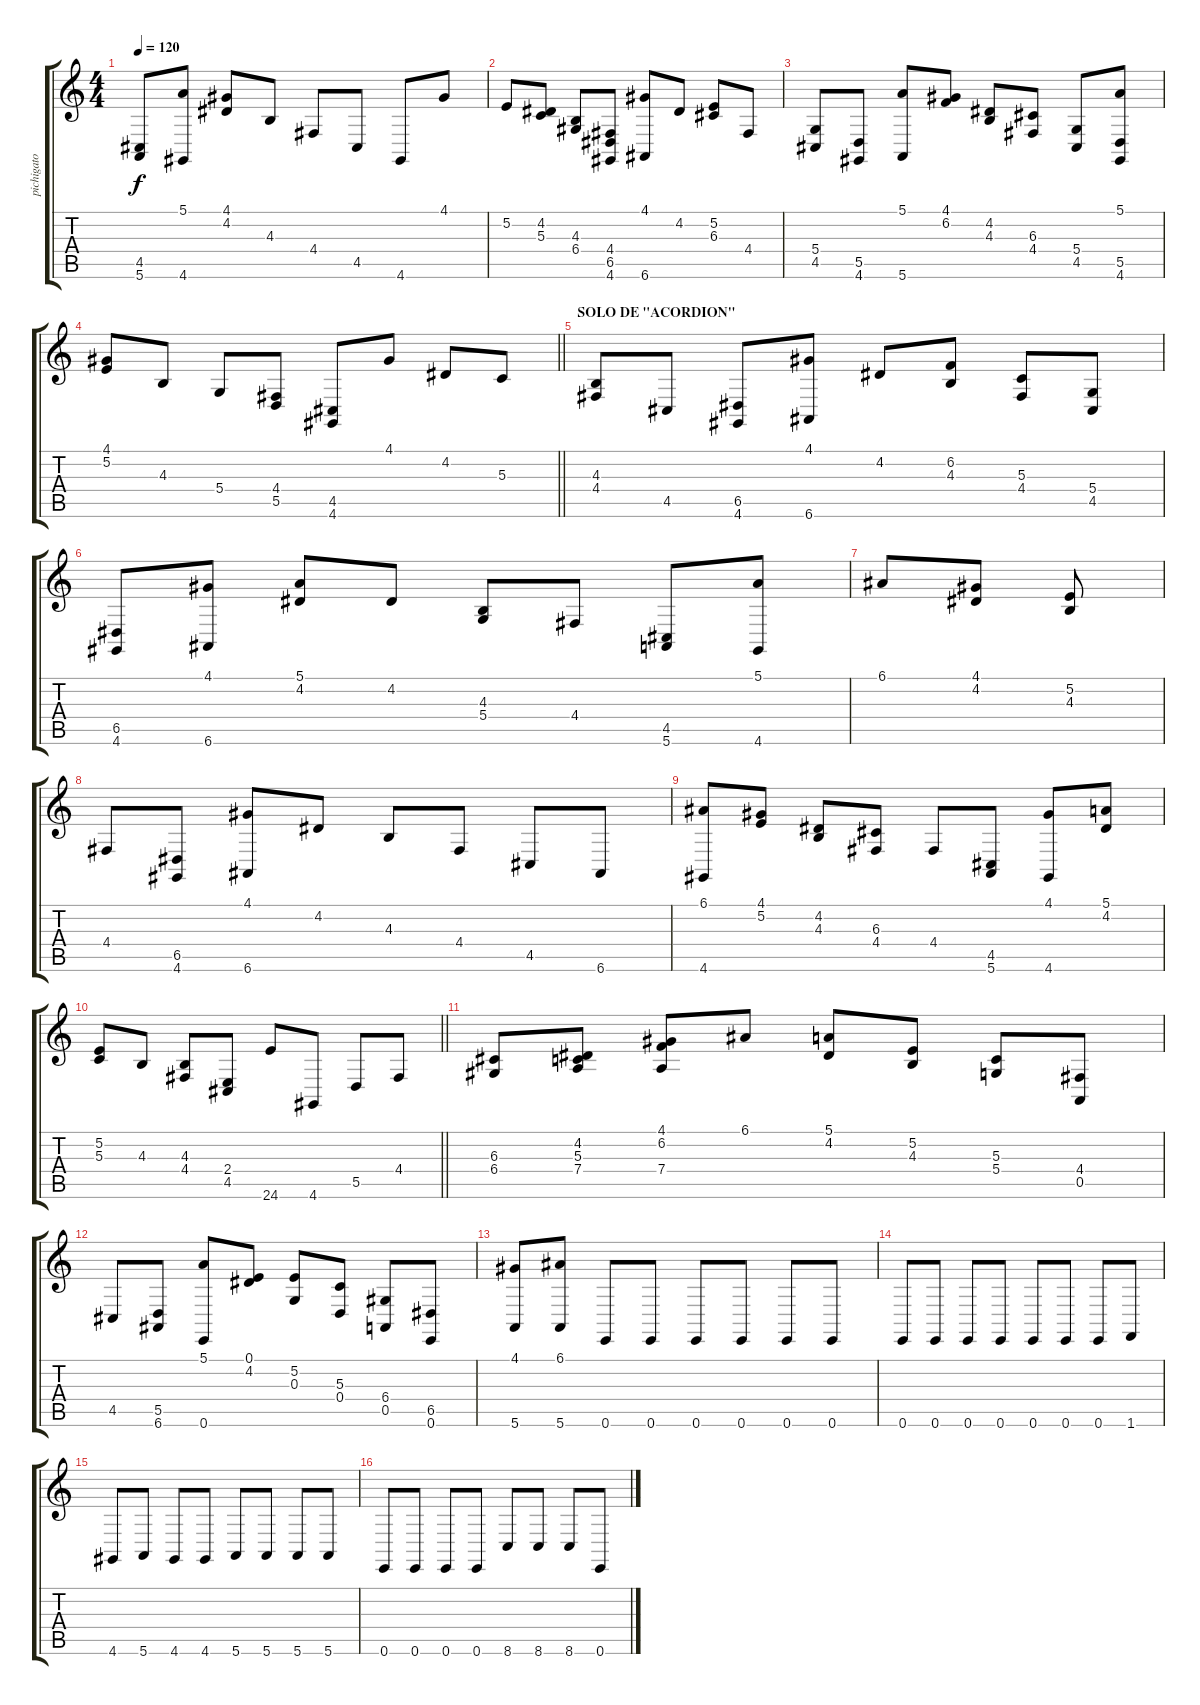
\track ("pichigato estrings!" "pichigato ") {instrument pizzicatostrings}
\staff {score tabs}
\tuning (E4 B3 G3 D3 A2 E2) {hide}
\ts (4 4)
\tempo 120
\clef g2
\ks c
(4.5 5.6).8{dy f} (5.1 4.6).8 (4.1 4.2).8 4.3.8 4.4.8 4.5.8 4.6.8 4.1.8 |
5.2.8 (4.2 5.3).8 (4.3 6.4).8 (4.4 6.5 4.6).8 (4.1 6.6).8 4.2.8 (5.2 6.3).8 4.4.8 |
(5.4 4.5).8 (5.5 4.6).8 (5.1 5.6).8 (4.1 6.2).8 (4.2 4.3).8 (6.3 4.4).8 (5.4 4.5).8 (5.1 5.5 4.6).8 |
\barLineRight lightlight
(4.1 5.2).8 4.3.8 5.4.8 (4.4 5.5).8 (4.5 4.6).8 4.1.8 4.2.8 5.3.8 |
\section ("" "SOLO DE \"ACORDION\"")
(4.3 4.4).8 4.5.8 (6.5 4.6).8 (4.1 6.6).8 4.2.8 (6.2 4.3).8 (5.3 4.4).8 (5.4 4.5).8 |
(6.5 4.6).8 (4.1 6.6).8 (5.1 4.2).8 4.2.8 (4.3 5.4).8 4.4.8 (4.5 5.6).8 (5.1 4.6).8 |
6.1.8 (4.1 4.2).8 (5.2 4.3).8 |
4.4.8 (6.5 4.6).8 (4.1 6.6).8 4.2.8 4.3.8 4.4.8 4.5.8 6.6.8 |
(6.1 4.6).8 (4.1 5.2).8 (4.2 4.3).8 (6.3 4.4).8 4.4.8 (4.5 5.6).8 (4.1 4.6).8 (5.1 4.2).8 |
\barLineRight lightlight
(5.2 5.3).8 4.3.8 (4.3 4.4).8 (2.4 4.5).8 24.6.8 4.6.8 5.5.8 4.4.8 |
(6.3 6.4).8 (4.2 5.3 7.4).8 (4.1 6.2 7.4).8 6.1.8 (5.1 4.2).8 (5.2 4.3).8 (5.3 5.4).8 (4.4 0.5).8 |
4.5.8 (5.5 6.6).8 (5.1 0.6).8 (0.1 4.2).8 (5.2 0.3).8 (5.3 0.4).8 (6.4 0.5).8 (6.5 0.6).8 |
(4.1 5.6).8 (6.1 5.6).8 0.6.8 0.6.8 0.6.8 0.6.8 0.6.8 0.6.8 |
0.6.8 0.6.8 0.6.8 0.6.8 0.6.8 0.6.8 0.6.8 1.6.8 |
4.6.8 5.6.8 4.6.8 4.6.8 5.6.8 5.6.8 5.6.8 5.6.8 |
0.6.8 0.6.8 0.6.8 0.6.8 8.6.8 8.6.8 8.6.8 0.6.8
